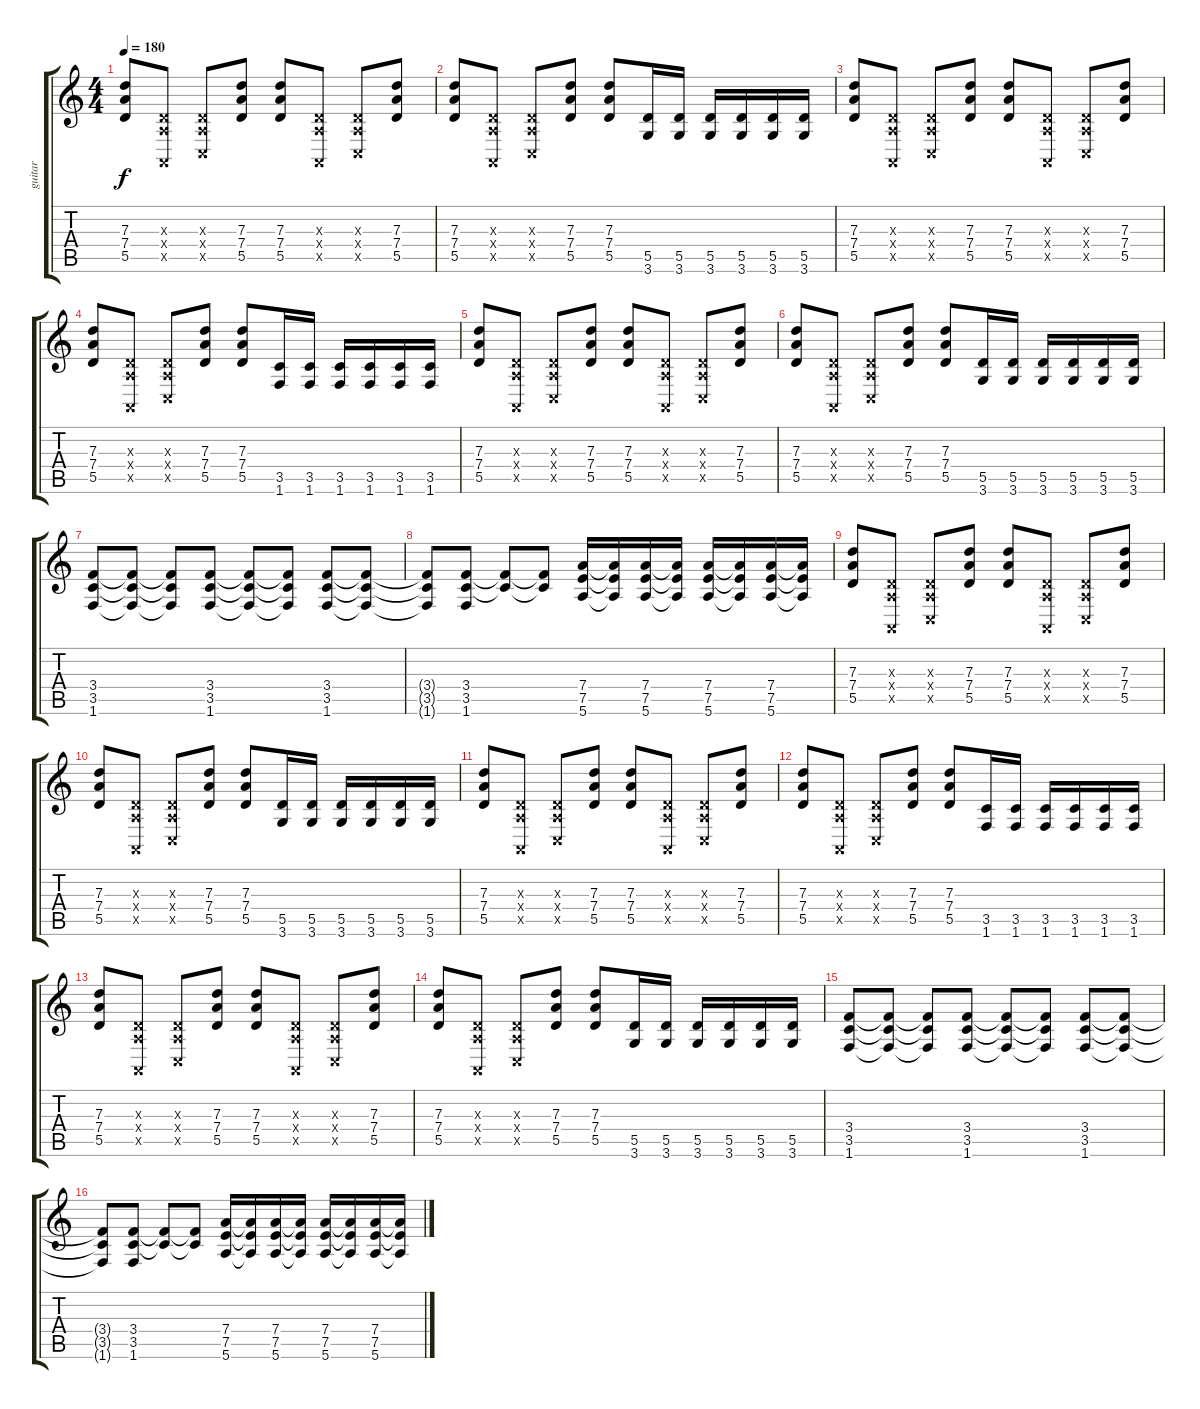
\track ("guitar" "guitar") {instrument distortionguitar}
\staff {score tabs}
\tuning (E4 B3 G3 D3 A2 E2) {hide}
\ts (4 4)
\tempo 180
\clef g2
\ks c
(7.3 7.4 5.5).8{dy f} (-22.3{x} 0.4{x} 0.5{x}).8 (-19.3{x} 0.4{x} 0.5{x}).8 (7.3 7.4 5.5).8 (7.3 7.4 5.5).8 (-22.3{x} 0.4{x} 0.5{x}).8 (-19.3{x} 0.4{x} 0.5{x}).8 (7.3 7.4 5.5).8 |
(7.3 7.4 5.5).8 (-22.3{x} 0.4{x} 0.5{x}).8 (-19.3{x} 0.4{x} 0.5{x}).8 (7.3 7.4 5.5).8 (7.3 7.4 5.5).8 (5.5 3.6).16 (5.5 3.6).16 (5.5 3.6).16 (5.5 3.6).16 (5.5 3.6).16 (5.5 3.6).16 |
(7.3 7.4 5.5).8 (-22.3{x} 0.4{x} 0.5{x}).8 (-19.3{x} 0.4{x} 0.5{x}).8 (7.3 7.4 5.5).8 (7.3 7.4 5.5).8 (-22.3{x} 0.4{x} 0.5{x}).8 (-19.3{x} 0.4{x} 0.5{x}).8 (7.3 7.4 5.5).8 |
(7.3 7.4 5.5).8 (-22.3{x} 0.4{x} 0.5{x}).8 (-19.3{x} 0.4{x} 0.5{x}).8 (7.3 7.4 5.5).8 (7.3 7.4 5.5).8 (3.5 1.6).16 (3.5 1.6).16 (3.5 1.6).16 (3.5 1.6).16 (3.5 1.6).16 (3.5 1.6).16 |
(7.3 7.4 5.5).8 (-22.3{x} 0.4{x} 0.5{x}).8 (-19.3{x} 0.4{x} 0.5{x}).8 (7.3 7.4 5.5).8 (7.3 7.4 5.5).8 (-22.3{x} 0.4{x} 0.5{x}).8 (-19.3{x} 0.4{x} 0.5{x}).8 (7.3 7.4 5.5).8 |
(7.3 7.4 5.5).8 (-22.3{x} 0.4{x} 0.5{x}).8 (-19.3{x} 0.4{x} 0.5{x}).8 (7.3 7.4 5.5).8 (7.3 7.4 5.5).8 (5.5 3.6).16 (5.5 3.6).16 (5.5 3.6).16 (5.5 3.6).16 (5.5 3.6).16 (5.5 3.6).16 |
(3.4 3.5 1.6).8 (3.4{t} 3.5{t} 1.6{t}).8 (3.4{t} 3.5{t} 1.6{t}).8 (3.4 3.5 1.6).8 (3.4{t} 3.5{t} 1.6{t}).8 (3.4{t} 3.5{t} 1.6{t}).8 (3.4 3.5 1.6).8 (3.4{t} 3.5{t} 1.6{t}).8 |
(3.4{t} 3.5{t} 1.6{t}).8 (3.4 3.5 1.6).8 (3.4{t} 3.5{t}).8 (3.4{t} 3.5{t}).8 (7.4 7.5 5.6).16 (7.4{t} 7.5{t} 5.6{t}).16 (7.4 7.5 5.6).16 (7.4{t} 7.5{t} 5.6{t}).16 (7.4 7.5 5.6).16 (7.4{t} 7.5{t} 5.6{t}).16 (7.4 7.5 5.6).16 (7.4{t} 7.5{t} 5.6{t}).16 |
(7.3 7.4 5.5).8 (-22.3{x} 0.4{x} 0.5{x}).8 (-19.3{x} 0.4{x} 0.5{x}).8 (7.3 7.4 5.5).8 (7.3 7.4 5.5).8 (-22.3{x} 0.4{x} 0.5{x}).8 (-19.3{x} 0.4{x} 0.5{x}).8 (7.3 7.4 5.5).8 |
(7.3 7.4 5.5).8 (-22.3{x} 0.4{x} 0.5{x}).8 (-19.3{x} 0.4{x} 0.5{x}).8 (7.3 7.4 5.5).8 (7.3 7.4 5.5).8 (5.5 3.6).16 (5.5 3.6).16 (5.5 3.6).16 (5.5 3.6).16 (5.5 3.6).16 (5.5 3.6).16 |
(7.3 7.4 5.5).8 (-22.3{x} 0.4{x} 0.5{x}).8 (-19.3{x} 0.4{x} 0.5{x}).8 (7.3 7.4 5.5).8 (7.3 7.4 5.5).8 (-22.3{x} 0.4{x} 0.5{x}).8 (-19.3{x} 0.4{x} 0.5{x}).8 (7.3 7.4 5.5).8 |
(7.3 7.4 5.5).8 (-22.3{x} 0.4{x} 0.5{x}).8 (-19.3{x} 0.4{x} 0.5{x}).8 (7.3 7.4 5.5).8 (7.3 7.4 5.5).8 (3.5 1.6).16 (3.5 1.6).16 (3.5 1.6).16 (3.5 1.6).16 (3.5 1.6).16 (3.5 1.6).16 |
(7.3 7.4 5.5).8 (-22.3{x} 0.4{x} 0.5{x}).8 (-19.3{x} 0.4{x} 0.5{x}).8 (7.3 7.4 5.5).8 (7.3 7.4 5.5).8 (-22.3{x} 0.4{x} 0.5{x}).8 (-19.3{x} 0.4{x} 0.5{x}).8 (7.3 7.4 5.5).8 |
(7.3 7.4 5.5).8 (-22.3{x} 0.4{x} 0.5{x}).8 (-19.3{x} 0.4{x} 0.5{x}).8 (7.3 7.4 5.5).8 (7.3 7.4 5.5).8 (5.5 3.6).16 (5.5 3.6).16 (5.5 3.6).16 (5.5 3.6).16 (5.5 3.6).16 (5.5 3.6).16 |
(3.4 3.5 1.6).8 (3.4{t} 3.5{t} 1.6{t}).8 (3.4{t} 3.5{t} 1.6{t}).8 (3.4 3.5 1.6).8 (3.4{t} 3.5{t} 1.6{t}).8 (3.4{t} 3.5{t} 1.6{t}).8 (3.4 3.5 1.6).8 (3.4{t} 3.5{t} 1.6{t}).8 |
(3.4{t} 3.5{t} 1.6{t}).8 (3.4 3.5 1.6).8 (3.4{t} 3.5{t}).8 (3.4{t} 3.5{t}).8 (7.4 7.5 5.6).16 (7.4{t} 7.5{t} 5.6{t}).16 (7.4 7.5 5.6).16 (7.4{t} 7.5{t} 5.6{t}).16 (7.4 7.5 5.6).16 (7.4{t} 7.5{t} 5.6{t}).16 (7.4 7.5 5.6).16 (7.4{t} 7.5{t} 5.6{t}).16
